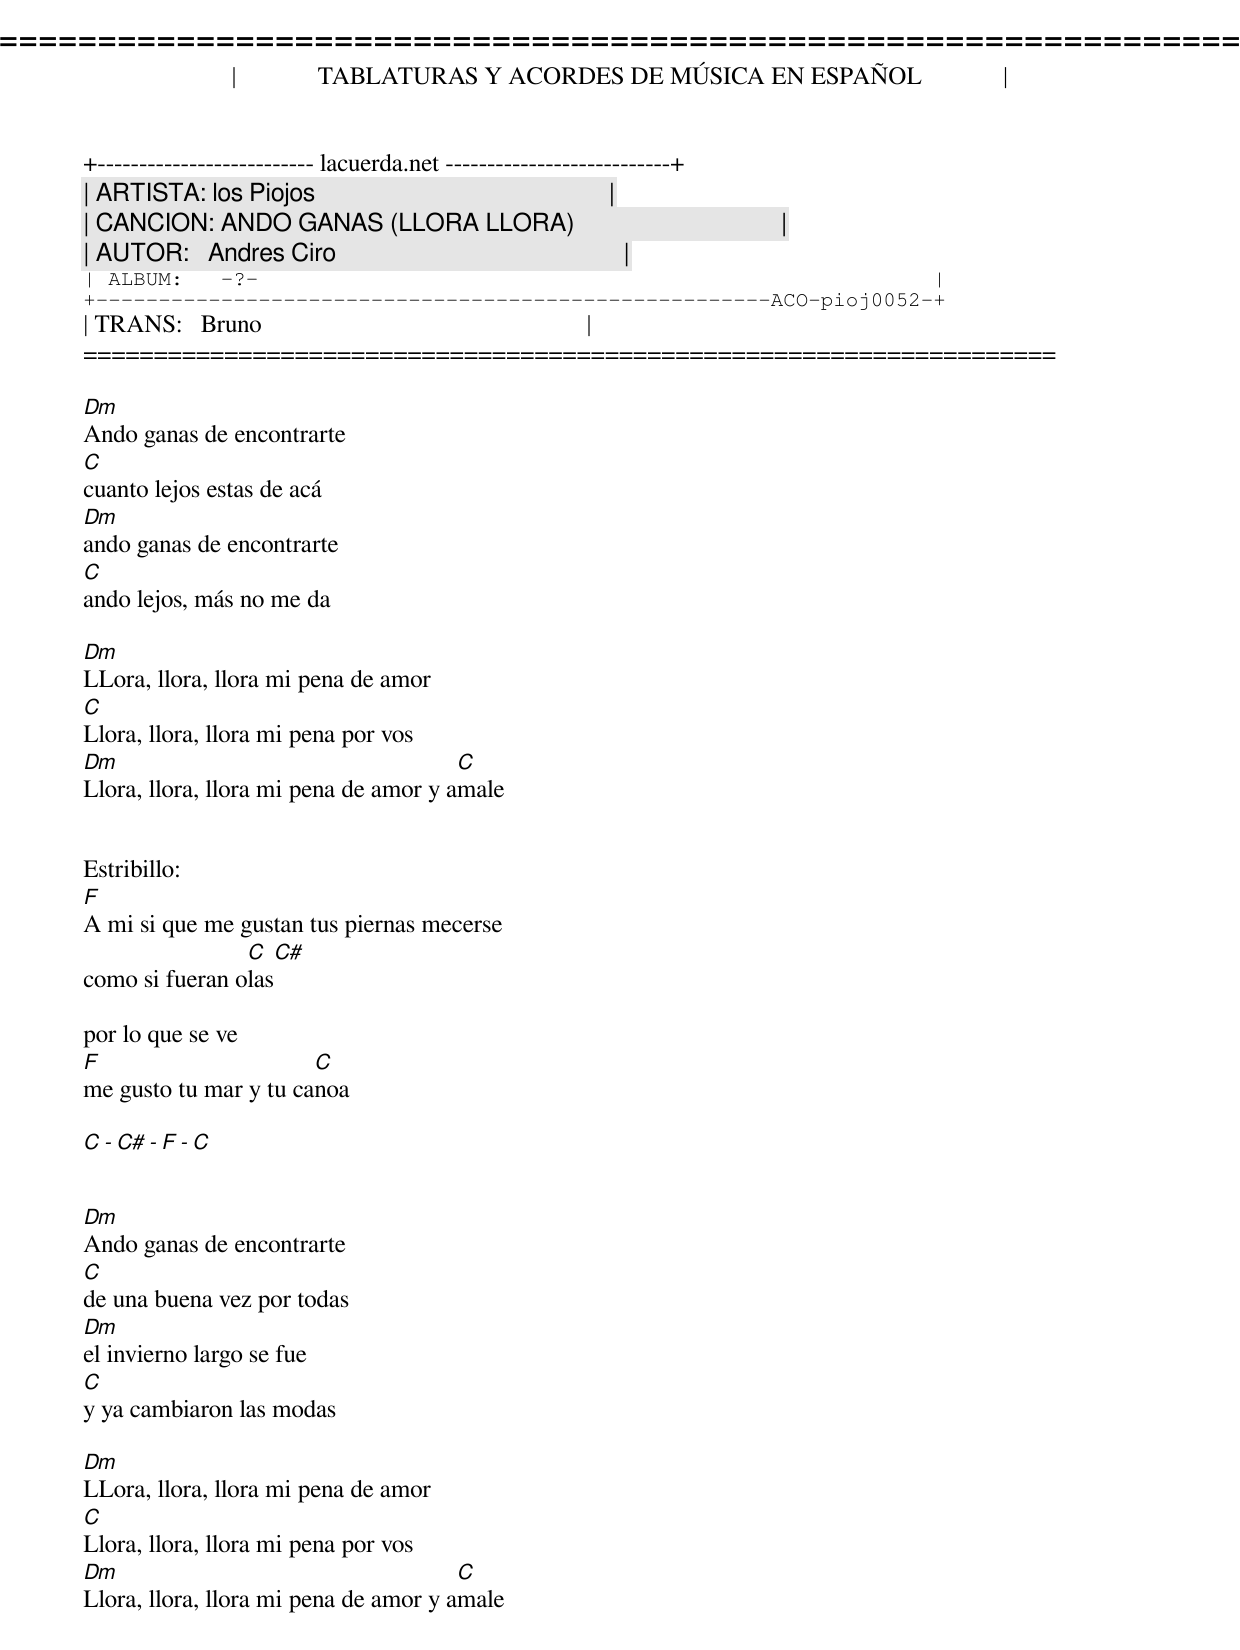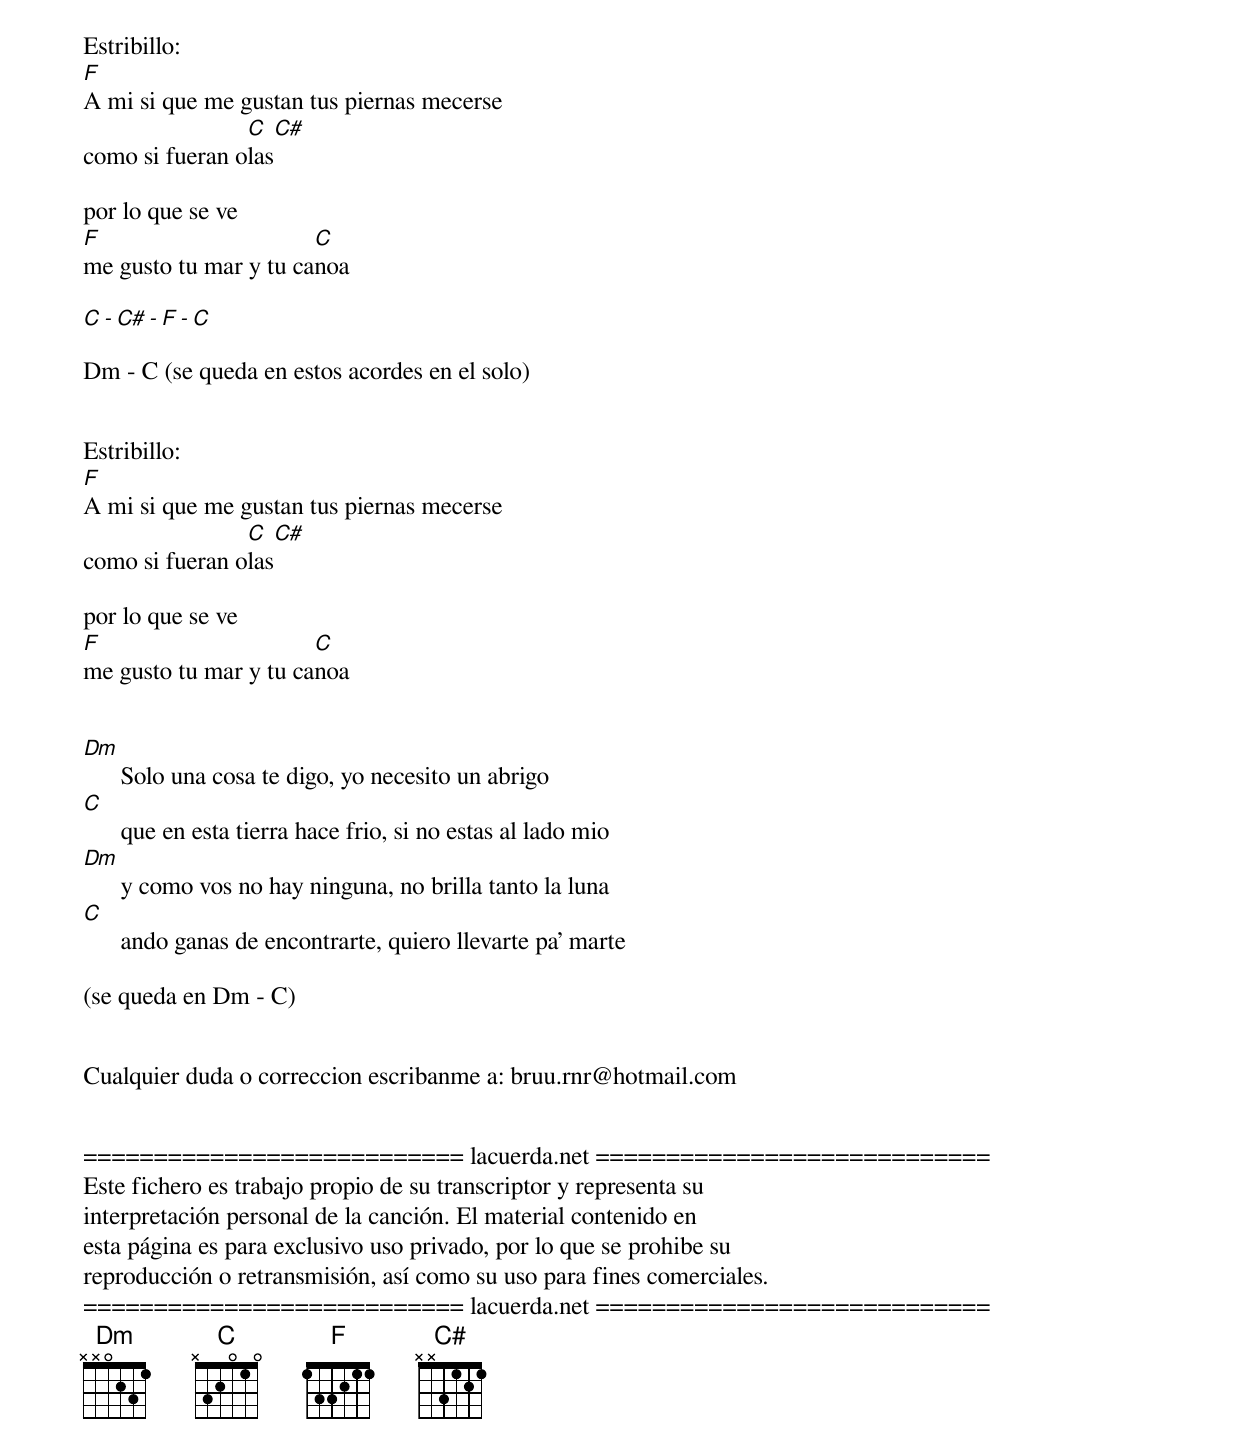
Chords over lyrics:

=====================================================================
|             TABLATURAS Y ACORDES DE MÚSICA EN ESPAÑOL             |
+-------------------------- lacuerda.net ---------------------------+
| ARTISTA: los Piojos                                               |
| CANCION: ANDO GANAS (LLORA LLORA)                                 |
| AUTOR:   Andres Ciro                                              |
| ALBUM:   -?-                                                      |
+------------------------------------------------------ACO-pioj0052-+
| TRANS:   Bruno                                                    |
=====================================================================

Dm
Ando ganas de encontrarte
C
cuanto lejos estas de acá
Dm
ando ganas de encontrarte
C
ando lejos, más no me da

Dm
LLora, llora, llora mi pena de amor
C
Llora, llora, llora mi pena por vos
Dm                                     C
Llora, llora, llora mi pena de amor y amale


Estribillo:
F
A mi si que me gustan tus piernas mecerse
                C      C#
como si fueran olas

por lo que se ve
F                      C
me gusto tu mar y tu canoa

C - C# - F - C


Dm
Ando ganas de encontrarte
C
de una buena vez por todas
Dm
el invierno largo se fue
C
y ya cambiaron las modas

Dm
LLora, llora, llora mi pena de amor
C
Llora, llora, llora mi pena por vos
Dm                                     C
Llora, llora, llora mi pena de amor y amale


Estribillo:
F
A mi si que me gustan tus piernas mecerse
                C      C#
como si fueran olas

por lo que se ve
F                      C
me gusto tu mar y tu canoa

C - C# - F - C

Dm - C (se queda en estos acordes en el solo)


Estribillo:
F
A mi si que me gustan tus piernas mecerse
                C      C#
como si fueran olas

por lo que se ve
F                      C
me gusto tu mar y tu canoa


Dm
      Solo una cosa te digo, yo necesito un abrigo
C
      que en esta tierra hace frio, si no estas al lado mio
Dm
      y como vos no hay ninguna, no brilla tanto la luna
C
      ando ganas de encontrarte, quiero llevarte pa' marte

(se queda en Dm - C)


Cualquier duda o correccion escribanme a: bruu.rnr@hotmail.com


=========================== lacuerda.net ============================
Este fichero es trabajo propio de su transcriptor y representa su
interpretación personal de la canción. El material contenido en
esta página es para exclusivo uso privado, por lo que se prohibe su
reproducción o retransmisión, así como su uso para fines comerciales.
=========================== lacuerda.net ============================
